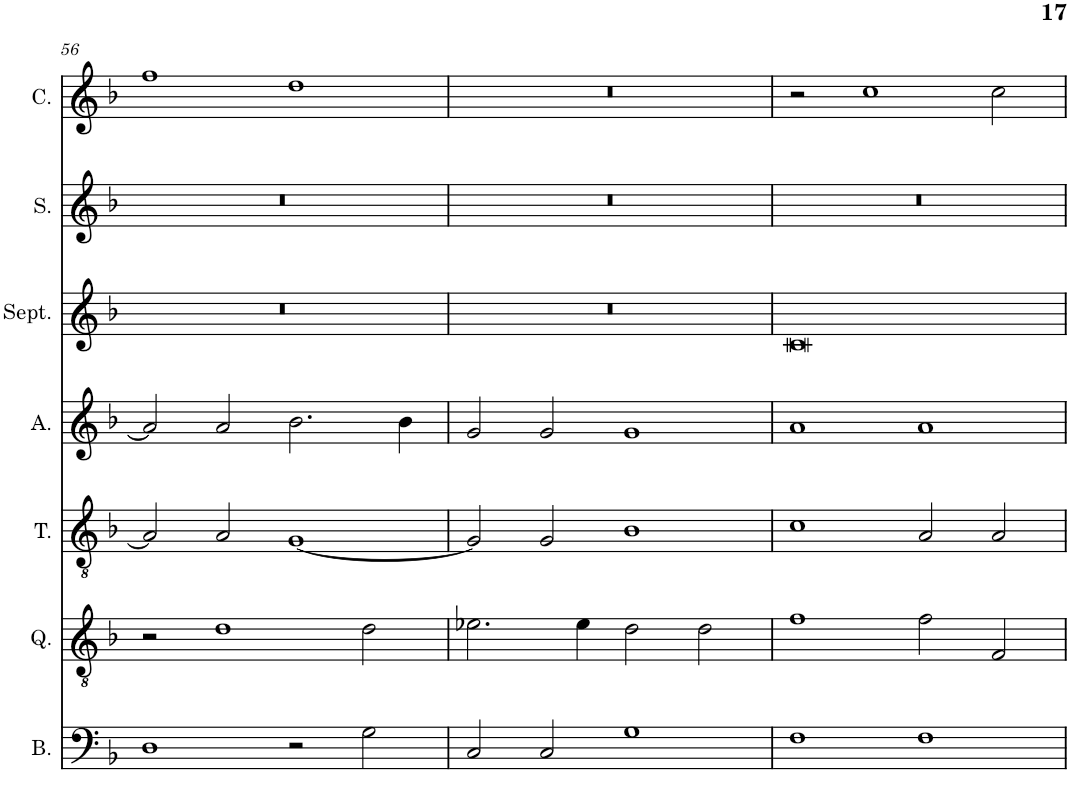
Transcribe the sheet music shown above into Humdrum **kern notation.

**kern	**kern	**kern	**kern	**kern	**kern	**kern
*part7	*part6	*part5	*part4	*part3	*part2	*part1
*staff7	*staff6	*staff5	*staff4	*staff3	*staff2	*staff1
*I"Bassus	*I"Quintus	*I"Tenor	*I"Altus	*I"Septimus	*I"Sextus	*I"Cantus
*I'B.	*I'Q.	*I'T.	*I'A.	*I'Sept.	*I'S.	*I'C.
!!LO:PB:g=z
*clefF4	*clefGv2	*clefGv2	*clefG2	*clefG2	*clefG2	*clefG2
*k[b-]	*k[b-]	*k[b-]	*k[b-]	*k[b-]	*k[b-]	*k[b-]
*F:	*F:	*F:	*F:	*F:	*F:	*F:
*M4/2	*M4/2	*M4/2	*M4/2	*M4/2	*M4/2	*M4/2
=56	=56	=56	=56	=56	=56	=56
1D	2r	2A/]	2a/]	0r	0r	1ff
.	1d	2A/	2a/	.	.	.
2r	.	[1G	2.b-\	.	.	1dd
2G\	2d\	.	.	.	.	.
.	.	.	4b-\	.	.	.
=57	=57	=57	=57	=57	=57	=57
2C/	2.e-X\	2G/]	2g/	0r	0r	0r
2C/	.	2G/	2g/	.	.	.
.	4e-\	.	.	.	.	.
1G	2d\	1B-	1g	.	.	.
.	2d\	.	.	.	.	.
=58	=58	=58	=58	=58	=58	=58
1F	1f	1c	1a	0c	0r	2r
.	.	.	.	.	.	1cc
1F	2f\	2A/	1a	.	.	.
.	2F/	2A/	.	.	.	2cc\
=	=	=	=	=	=	=
*-	*-	*-	*-	*-	*-	*-
